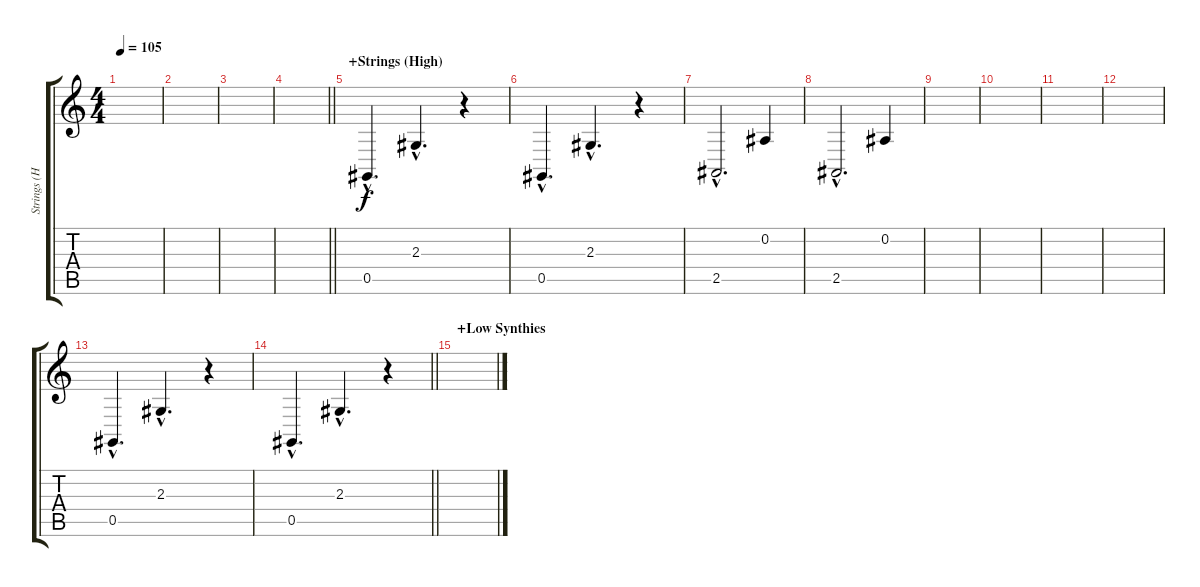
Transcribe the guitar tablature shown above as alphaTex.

\track ("Strings (High)" "Strings (H") {instrument pizzicatostrings}
\staff {score tabs}
\tuning (Eb4 Bb3 Gb3 Db3 Ab2 C2) {hide}
\ts (4 4)
\tempo 105
\clef g2
\ks c
|
|
|
\barLineRight lightlight
|
\section ("" "+Strings (High)")
0.5{hac}.4{d} 2.3{hac}.4{d} r.4 |
0.5{hac}.4{d} 2.3{hac}.4{d} r.4 |
2.5{hac}.2{d} 0.2.4 |
2.5{hac}.2{d} 0.2.4 |
|
|
|
|
0.5{hac}.4{d} 2.3{hac}.4{d} r.4 |
\barLineRight lightlight
0.5{hac}.4{d} 2.3{hac}.4{d} r.4 |
\section ("" "+Low Synthies")
